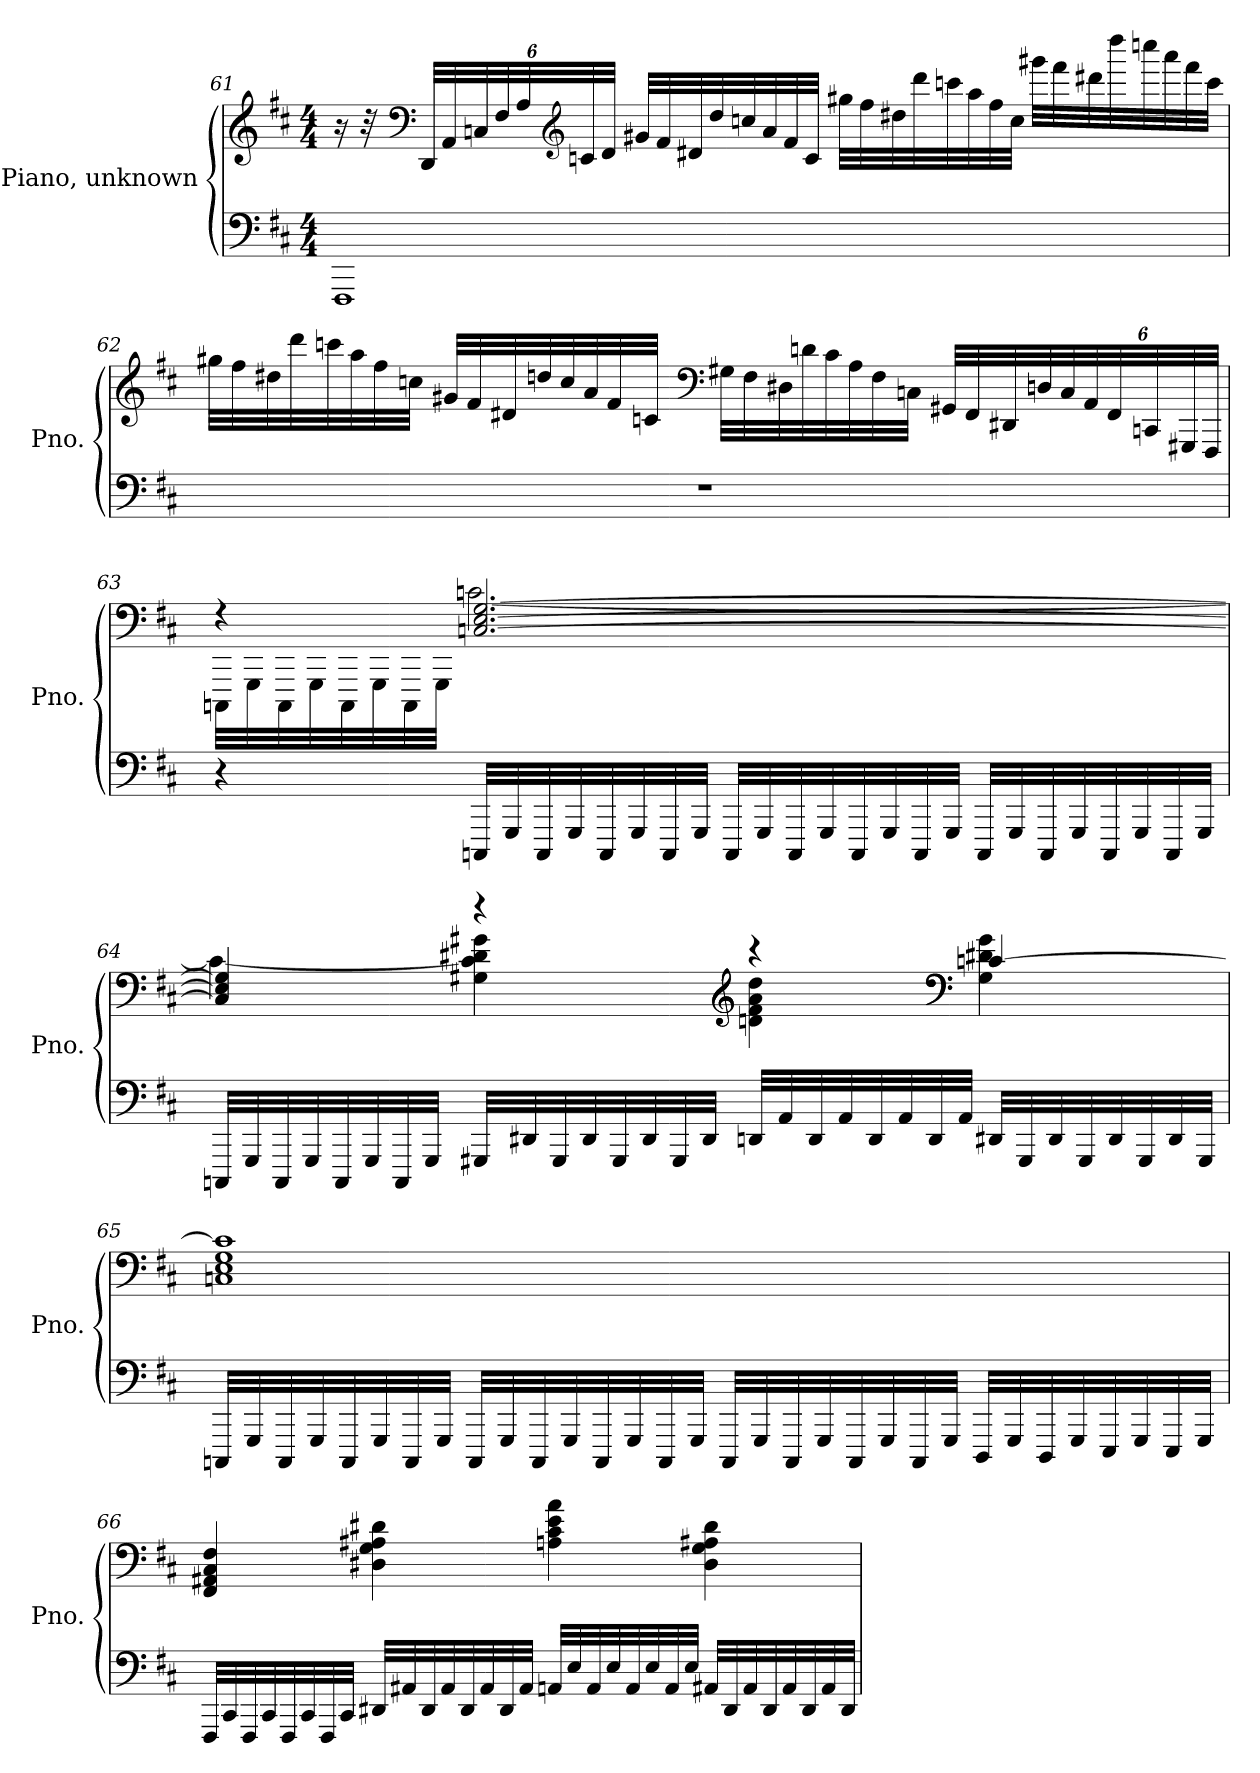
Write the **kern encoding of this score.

**kern	**kern
*part1	*part1
*staff2	*staff1
*I"Piano, unknown	*
*I'Pno.	*
!!LO:PB:g=z
*clefF4	*clefG2
*k[f#c#]	*k[f#c#]
*M4/4	*M4/4
=61	=61
1FFF#	16r
.	32r
*	*clefF4
.	32DD/LLL
*	*Xbrackettup
.	48AA/
.	48Cn/
.	48F#/
.	48A/
*	*clefG2
.	48cn/
.	48d/JJJ
.	32g#X/LLL
.	32f#/
.	32d#X/
.	32dd/
.	32ccn/
.	32a/
.	32f#/
.	32c/JJJ
.	32gg#X\LLL
.	32ff#\
.	32dd#X\
.	32ddd\
.	32cccn\
.	32aa\
.	32ff#\
.	32cc\JJJ
.	32ggg#X\LLL
.	32fff#\
.	32ddd#X\
.	32dddd\
.	32ccccn\
.	32aaa\
.	32fff#\
.	32ccc\JJJ
!!LO:LB:g=z
=62	=62
1r	32gg#X\LLL
.	32ff#\
.	32dd#X\
.	32ddd\
.	32cccn\
.	32aa\
.	32ff#\
.	32ccn\JJJ
.	32g#X/LLL
.	32f#/
.	32d#X/
.	32ddn/
.	32cc/
.	32a/
.	32f#/
.	32cn/JJJ
*	*clefF4
.	32G#X\LLL
.	32F#\
.	32D#X\
.	32dn\
.	32c\
.	32A\
.	32F#\
.	32Cn\JJJ
.	32GG#X/LLL
.	32FF#/
.	32DD#X/
.	32Dn/
.	48C/
.	48AA/
.	48FF#/
.	48CCn/
.	48GGG#X/
.	48FFF#/JJJ
!!LO:LB:g=z
=63	=63
*	*^
4r	4r	32CCCn\LLL
.	.	32GGG\
.	.	32CCC\
.	.	32GGG\
.	.	32CCC\
.	.	32GGG\
.	.	32CCC\
.	.	32GGG\JJJ
32CCCn/LLL	[2.Cn/ [2.E/ [2.G/	[2.cn\
32GGG/	.	.
32CCC/	.	.
32GGG/	.	.
32CCC/	.	.
32GGG/	.	.
32CCC/	.	.
32GGG/JJJ	.	.
32CCC/LLL	.	.
32GGG/	.	.
32CCC/	.	.
32GGG/	.	.
32CCC/	.	.
32GGG/	.	.
32CCC/	.	.
32GGG/JJJ	.	.
32CCC/LLL	.	.
32GGG/	.	.
32CCC/	.	.
32GGG/	.	.
32CCC/	.	.
32GGG/	.	.
32CCC/	.	.
32GGG/JJJ	.	.
!!LO:LB:g=z	!!
=64	=64	=64
32CCCn/LLL	4C/] 4E/] 4G/]	4c\_
32GGG/	.	.
32CCC/	.	.
32GGG/	.	.
32CCC/	.	.
32GGG/	.	.
32CCC/	.	.
32GGG/JJJ	.	.
32GGG#X/LLL	4r	4G#X\ 4c\] 4d#X\ 4g#X\
32DD#X/	.	.
32GGG#/	.	.
32DD#/	.	.
32GGG#/	.	.
32DD#/	.	.
32GGG#/	.	.
32DD#/JJJ	.	.
*	*clefG2	*
32DDn/LLL	4r	4dn\ 4f#\ 4a\ 4dd\
32AA/	.	.
32DD/	.	.
32AA/	.	.
32DD/	.	.
32AA/	.	.
32DD/	.	.
32AA/JJJ	.	.
*	*clefF4	*
32DD#X/LLL	[4cn/	4G#\ 4d#X\ 4g#\
32GGG#/	.	.
32DD#/	.	.
32GGG#/	.	.
32DD#/	.	.
32GGG#/	.	.
32DD#/	.	.
32GGG#/JJJ	.	.
!!LO:LB:g=z	!!
=65	=65	=65
32CCCn/LLL	1c]	1Cn 1E 1G
32GGG/	.	.
32CCC/	.	.
32GGG/	.	.
32CCC/	.	.
32GGG/	.	.
32CCC/	.	.
32GGG/JJJ	.	.
32CCC/LLL	.	.
32GGG/	.	.
32CCC/	.	.
32GGG/	.	.
32CCC/	.	.
32GGG/	.	.
32CCC/	.	.
32GGG/JJJ	.	.
32CCC/LLL	.	.
32GGG/	.	.
32CCC/	.	.
32GGG/	.	.
32CCC/	.	.
32GGG/	.	.
32CCC/	.	.
32GGG/JJJ	.	.
32DDD/LLL	.	.
32GGG/	.	.
32DDD/	.	.
32GGG/	.	.
32EEE/	.	.
32GGG/	.	.
32EEE/	.	.
32GGG/JJJ	.	.
*	*v	*v
!!LO:LB:g=z
=66	=66
32FFF#/LLL	4FF#/ 4AA#X/ 4C#/ 4F#/
32CC#/	.
32FFF#/	.
32CC#/	.
32FFF#/	.
32CC#/	.
32FFF#/	.
32CC#/JJJ	.
32DD#X/LLL	4D#X\ 4G\ 4A#X\ 4d#X\
32AA#X/	.
32DD#/	.
32AA#/	.
32DD#/	.
32AA#/	.
32DD#/	.
32AA#/JJJ	.
32AAn/LLL	4An\ 4c#\ 4e\ 4a\
32E/	.
32AA/	.
32E/	.
32AA/	.
32E/	.
32AA/	.
32E/JJJ	.
32AA#X/LLL	4D#\ 4G\ 4A#X\ 4d#\
32DD#/	.
32AA#/	.
32DD#/	.
32AA#/	.
32DD#/	.
32AA#/	.
32DD#/JJJ	.
=	=
*-	*-
